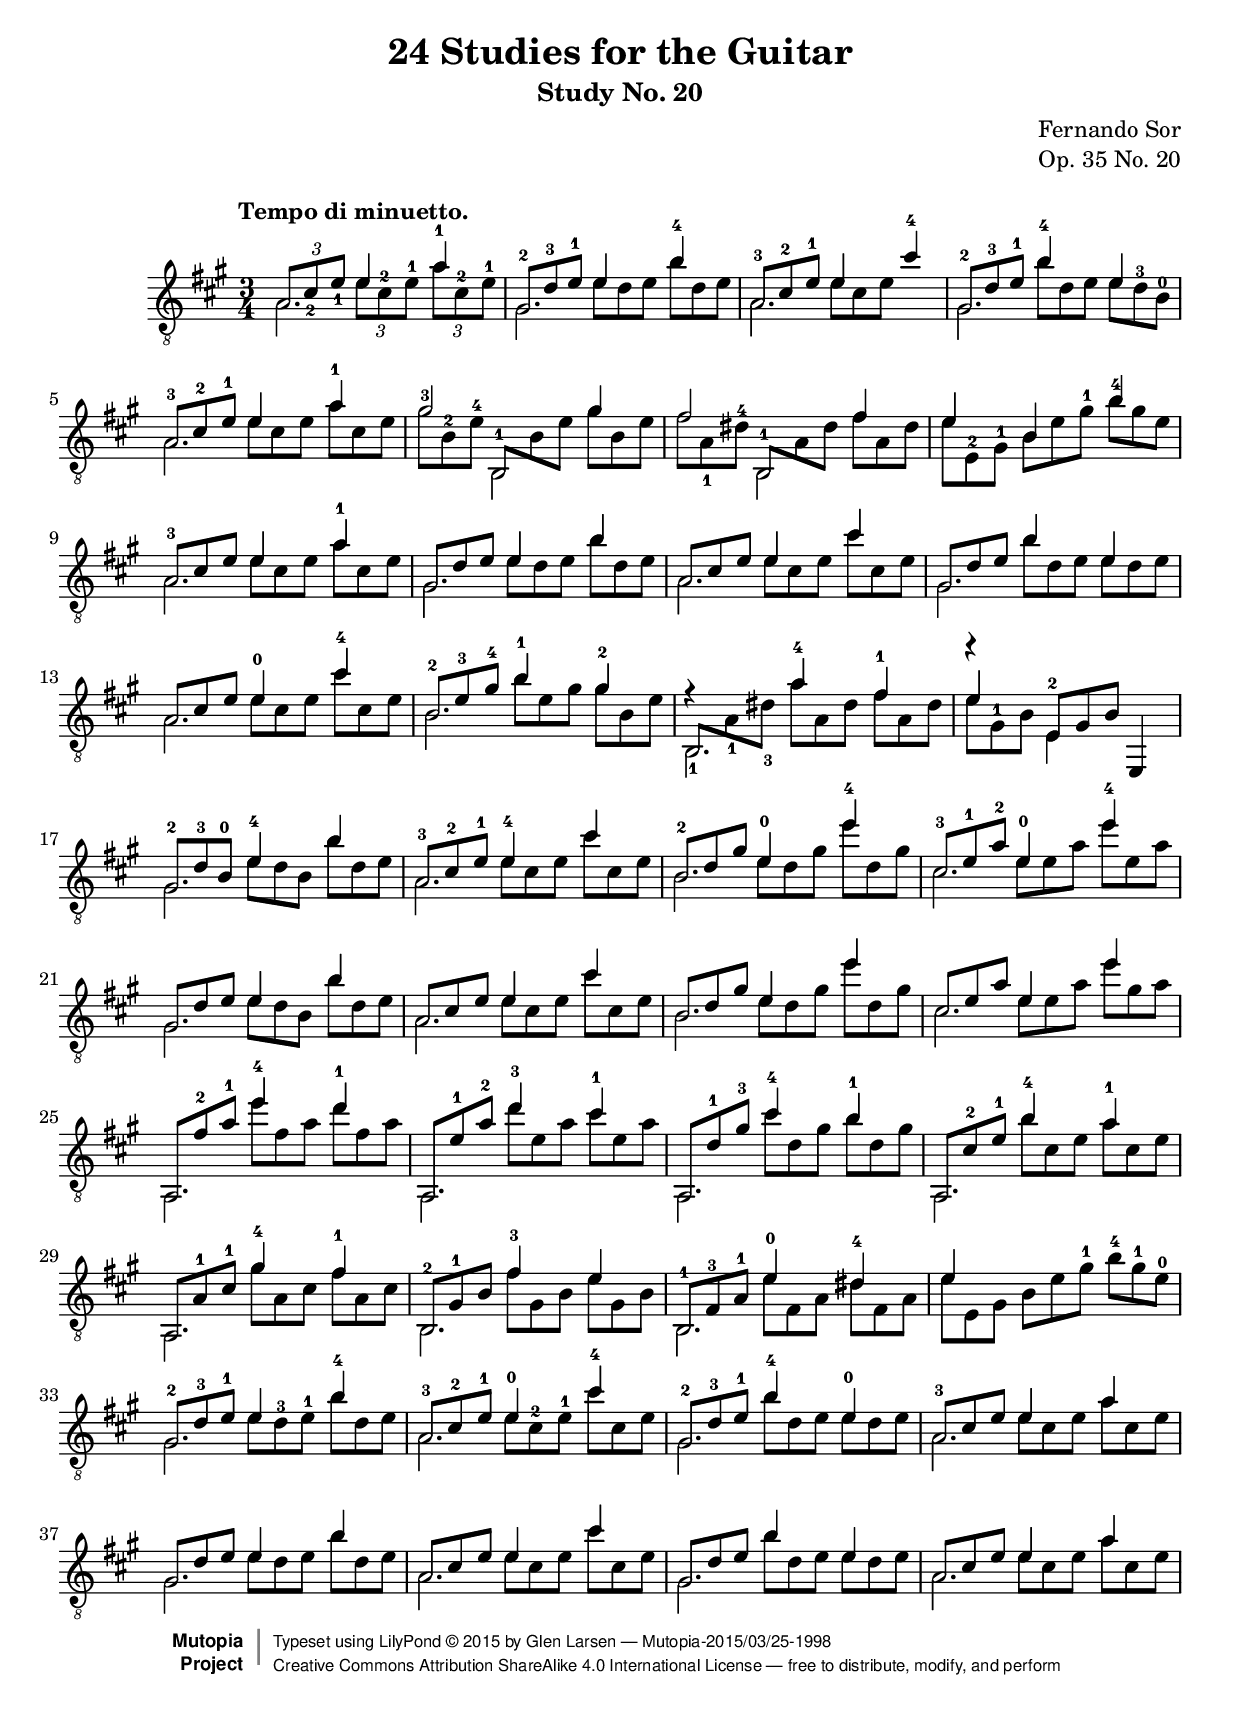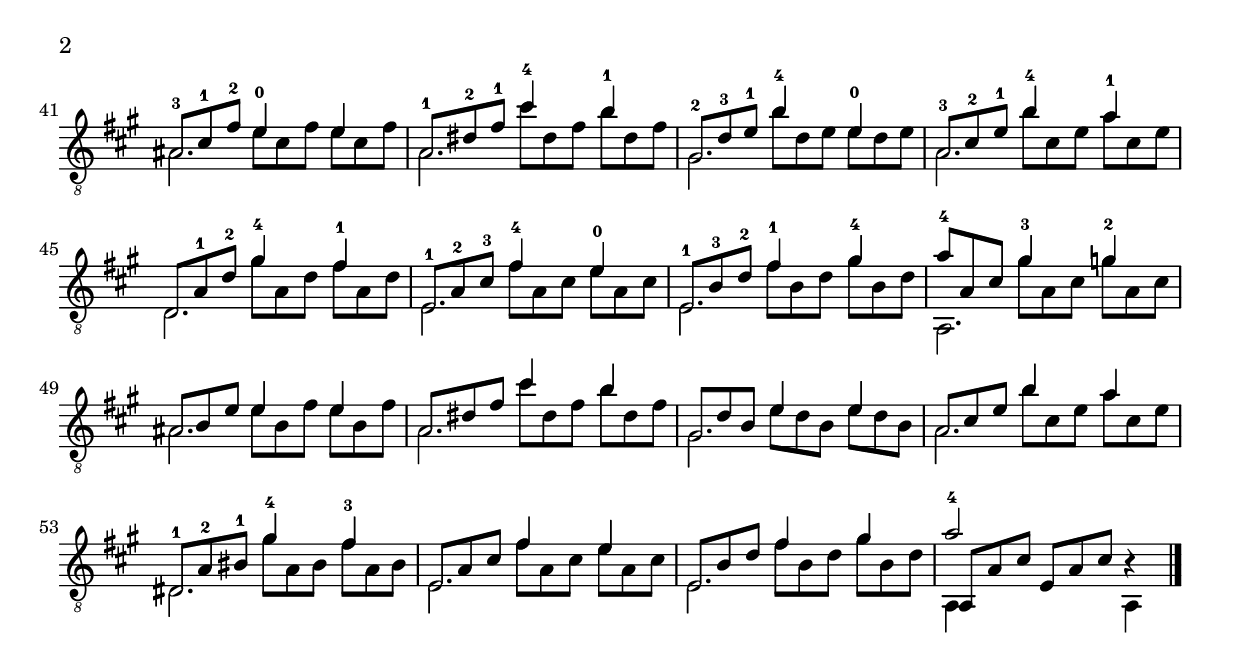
\version "2.19.17"
\header {
  title = "24 Studies for the Guitar"
  subtitle = "Study No. 20"
  composer = "Fernando Sor"
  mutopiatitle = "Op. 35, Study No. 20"
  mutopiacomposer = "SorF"
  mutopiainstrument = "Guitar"
  opus = "Op. 35 No. 20"
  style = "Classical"
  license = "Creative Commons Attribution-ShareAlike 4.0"
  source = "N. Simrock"
  % From Boije 481-2, enscribed "Bonn Chez N. Simrock"
  date = "1828"
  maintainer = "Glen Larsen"
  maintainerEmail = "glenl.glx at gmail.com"

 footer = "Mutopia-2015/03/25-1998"
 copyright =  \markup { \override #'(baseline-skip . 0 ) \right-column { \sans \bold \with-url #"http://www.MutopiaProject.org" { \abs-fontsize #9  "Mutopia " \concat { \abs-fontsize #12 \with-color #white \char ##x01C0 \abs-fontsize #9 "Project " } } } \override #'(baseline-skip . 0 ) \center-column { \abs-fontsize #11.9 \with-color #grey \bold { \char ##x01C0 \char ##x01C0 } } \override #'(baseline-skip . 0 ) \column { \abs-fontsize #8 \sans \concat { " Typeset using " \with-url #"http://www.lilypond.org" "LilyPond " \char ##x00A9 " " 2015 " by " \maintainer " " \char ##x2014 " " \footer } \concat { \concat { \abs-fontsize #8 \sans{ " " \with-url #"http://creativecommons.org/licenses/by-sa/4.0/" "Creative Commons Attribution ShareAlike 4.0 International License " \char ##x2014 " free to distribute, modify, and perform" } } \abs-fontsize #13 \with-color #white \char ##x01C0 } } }
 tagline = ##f
}

\paper {
  % add space between composer/opus markup and first staff
  markup-system-spacing #'padding = #3
  % add a little space between composer and opus
  markup-markup-spacing #'padding = #1.2
  top-margin = #8
  bottom-margin = #10
}

\layout {
  \context {
    \Voice
    \override StringNumber #'stencil = ##f
  }
  \context {
    \Staff
    \override Fingering #'staff-padding = #'()
    \override Fingering #'add-stem-support = ##t
    \mergeDifferentlyDottedOn
    \mergeDifferentlyHeadedOn
  }
  \context {
    \Dynamics
    \override DynamicTextSpanner #'style = #'none
  }
}

mbreak = { \break }

global = {
  \time 3/4
  \key a \major
}

upperVoice = \relative c' {
  \voiceOne
  \set fingeringOrientations = #'(up)
  \tempo "Tempo di minuetto."
  \tupletSpan 4

  \set minimumFret = #4
  \tuplet 3/2 { <a\4>8 <cis_2\3> <e_1\2> } e4 <a-1> |
  \override TupletBracket.bracket-visibility = ##f
  \omit TupletNumber
  \tuplet 3/2 { <gis,-2\4>8 <d'-3\3> <e-1\2> } e4 <b'-4> |
  \tuplet 3/2 { <a,-3\4>8 <cis-2> <e-1> } e4 <cis'-4> |
  \tuplet 3/2 { <gis,-2>8 <d'-3> <e-1> } <b'-4>4 e, |
  \mbreak

  \tuplet 3/2 { <a,-3>8 <cis-2> <e-1> } e4 <a-1> |
  gis2 gis4 |
  fis2 fis4 |
  e4 b b' |
  \mbreak

  \tuplet 3/2 { <a,-3>8 cis e } e4 <a-1> |
  \tuplet 3/2 { gis,8 d' e } e4 b' |
  \tuplet 3/2 { a,8 cis e } e4 cis' |
  \tuplet 3/2 { gis,8 d' e } b'4 e, |
  \mbreak

  \tuplet 3/2 { a,8 cis e } <e-0>4 <cis'-4> |
  \tuplet 3/2 { <b,-2>8 <e-3> <gis-4> } <b-1>4 <gis-2> |
  r4 <a-4> <fis-1> |
  e4 \tuplet 3/2 { <e,-2>8 gis b } <e,,\6>4 |
  \mbreak

  \tuplet 3/2 { <gis'-2>8 <d'-3> <b-0> } <e-4>4 b' |
  \tuplet 3/2 { <a,-3>8 <cis-2> <e-1> } <e-4>4 cis' |
  \tuplet 3/2 { <b,-2>8 d gis } <e-0>4 <e'-4> |
  \tuplet 3/2 { <cis,-3>8 <e-1> <a-2> } <e-0>4 <e'-4> |
  \mbreak

  \tuplet 3/2 { gis,,8 d' e } e4 b' |
  \tuplet 3/2 { a,8 cis e } e4 cis' |
  \tuplet 3/2 { b,8 d gis } e4 e' |
  \tuplet 3/2 { cis,8 e a } e4 e' |
  \mbreak

  \tuplet 3/2 { a,,,8 <fis''-2> <a-1> } <e'-4>4 <d-1> |
  \tuplet 3/2 { a,,8 <e''-1> <a-2> } <d-3>4 <cis-1> |
  \tuplet 3/2 { a,,8 <d'-1> <gis-3> } <cis-4>4 <b-1> |
  \tuplet 3/2 { a,,8 <cis'-2> <e-1> } <b'-4>4 <a-1> |
  \mbreak

  \tuplet 3/2 { a,,8 <a'-1> <cis-1> } <gis'-4>4 <fis-1> |
  \tuplet 3/2 { <b,,-2>8 <gis'-1> b } <fis'-3>4 e |
  \tuplet 3/2 { <b,-1>8 <fis'-3> <a-1> } <e'-0>4 <dis-4> |
  e4 s2 |
  \mbreak

  \tuplet 3/2 { <gis,-2>8 <d'-3> <e-1> } e4 <b'-4> |
  \tuplet 3/2 { <a,-3>8 <cis-2> <e-1> } <e-0>4 <cis'-4> |
  \tuplet 3/2 { <gis,-2>8 <d'-3> <e-1> } <b'-4>4 <e,-0> |
  \tuplet 3/2 { <a,-3>8 cis e } e4 a |
  \mbreak

  \tuplet 3/2 { gis,8 d' e } e4 b' |
  \tuplet 3/2 { a,8 cis e } e4 cis' |
  \tuplet 3/2 { gis,8 d' e } b'4 e, |
  \tuplet 3/2 { a,8 cis e } e4 a |
  \mbreak

  \tuplet 3/2 { <ais,-3>8 <cis-1> <fis-2> } <e-0>4 e |
  \tuplet 3/2 { <a,-1>8 <dis-2> <fis-1> } <cis'-4>4 <b-1> |
  \tuplet 3/2 { <gis,-2>8 <d'-3> <e-1> } <b'-4>4 <e,-0> |
  \tuplet 3/2 { <a,-3>8 <cis-2> <e-1> } <b'-4>4 <a-1> |
  \mbreak

  \tuplet 3/2 { d,,8 <a'-1> <d-2> } <gis-4>4 <fis-1>  |
  \tuplet 3/2 { <e,-1>8 <a-2> <cis-3> } <fis-4>4 <e-0> |
  \tuplet 3/2 { <e,-1>8 <b'-3> <d-2> } <fis-1>4 <gis-4> |
  \tuplet 3/2 { <a-4>8 a, cis } <gis'-3>4 <g-2> |
  \mbreak

  \tuplet 3/2 { ais,8 b e } e4 e |
  \tuplet 3/2 { a,8 dis fis } cis'4 b |
  \tuplet 3/2 { gis,8 d' b } e4 e |
  \tuplet 3/2 { a,8 cis e } b'4 a |
  \mbreak

  \tuplet 3/2 { <dis,,-1>8 <a'-2> <bis-1> } <gis'-4>4 <fis-3> |
  \tuplet 3/2 { e,8 a cis } fis4 e |
  \tuplet 3/2 { e,8 b' d } fis4 gis |
  <a-4>2 s4 |
  
  \bar "|."
}

lowerVoice = \relative c' {
  \set fingeringOrientations = #'(up)
  \voiceTwo
  \tupletSpan 4
  s4 \tuplet 3/2 { <e\2>8 <cis-2\3> <e-1\2> a <cis,-2\3> <e-1\2> } |
  \override TupletBracket.bracket-visibility = ##f
  \omit TupletNumber
  s4 \tuplet 3/2 { e8 d e b' d, e } |
  s4 \tuplet 3/2 { e8 cis e } s4 |
  s4 \tuplet 3/2 { b'8 d, e e <d-3> <b-0> } |

  s4 \tuplet 3/2 { e8 cis e a cis, e } |
  \tuplet 3/2 { <gis-3>8 <b,-2> <e-4> \once\override Beam #'positions = #'(-1 . -3) \once\stemUp <b,-1> b' e gis b, e }  |
  \tuplet 3/2 { fis8 <a,_1> <dis-4> \once\override Beam #'positions = #'(-1 . -3) \once\stemUp <b,-1> a' dis fis a, dis } |
  \tuplet 3/2 { e8 <e,-2> <gis-1> b e <gis-1> <b-4> gis e } |

  s4 \tuplet 3/2 { e8 cis e a cis, e } |
  s4 \tuplet 3/2 { e8 d e b' d, e } |
  s4 \tuplet 3/2 { e8 cis e cis' cis, e } |
  s4 \tuplet 3/2 { b'8 d, e e d e } |

  s4 \tuplet 3/2 { e8 cis e cis' cis, e } |
  s4 \tuplet 3/2 { b'8 e, gis gis b, e } |
  \tuplet 3/2 { \once\override Beam #'positions = #'(-1 . -3) \once\stemUp <b,_1>8 <a'_1> <dis_3> a' a, dis fis a, dis } |
  \tuplet 3/2 { e8 <gis,-1> b } s2 |

  s4 \tuplet 3/2 { e8 d b b' d, e } |
  s4 \tuplet 3/2 { e8 cis e cis' cis, e } |
  s4 \tuplet 3/2 { e8 d gis e' d, gis } |
  s4 \tuplet 3/2 { e8 e a e' e, a } |

  s4 \tuplet 3/2 { e8 d b b' d, e } |
  s4 \tuplet 3/2 { e8 cis e cis' cis, e } |
  s4 \tuplet 3/2 { e8 d gis e' d, gis } |
  s4 \tuplet 3/2 { e8 e a e' gis, a } |

  s4 \tuplet 3/2 { e'8 fis, a d fis, a } |
  s4 \tuplet 3/2 { d8 e, a cis e, a } |
  s4 \tuplet 3/2 { cis8 d, gis b d, gis } |
  s4 \tuplet 3/2 { b8 cis, e a cis, e } |

  s4 \tuplet 3/2 { gis8 a, cis fis a, cis } |
  s4 \tuplet 3/2 { fis8 gis, b e gis, b } |
  s4 \tuplet 3/2 { e8 fis, a dis fis, a } |
  \tuplet 3/2 { e'8 e, gis b e <gis-1> <b-4> <gis-1> <e-0> } |

  s4 \tuplet 3/2 { e8 <d-3> <e-1> b' d, e } |
  s4 \tuplet 3/2 { e8 <cis-2> <e-1> cis' cis, e } |
  s4 \tuplet 3/2 { b'8 d, e e d e } |
  s4 \tuplet 3/2 { e8 cis e a cis, e } |

  s4 \tuplet 3/2 { e8 d e b' d, e } |
  s4 \tuplet 3/2 { e8 cis e cis' cis, e } |
  s4 \tuplet 3/2 { b'8 d, e e d e } |
  s4 \tuplet 3/2 { e8 cis e a cis, e } |

  s4 \tuplet 3/2 { e8 cis fis e cis fis } |
  s4 \tuplet 3/2 { cis'8 dis, fis b dis, fis } |
  s4 \tuplet 3/2 { b8 d, e e d e } |
  s4 \tuplet 3/2 { b'8 cis, e a cis, e } |

  s4 \tuplet 3/2 { gis8 a, d fis a, d } |
  s4 \tuplet 3/2 { fis8 a, cis e a, cis } |
  s4 \tuplet 3/2 { fis8 b, d gis b, d } |
  s4 \tuplet 3/2 { gis8 a, cis g' a, cis } |

  s4 \tuplet 3/2 { e8 b fis' e b fis' } |
  s4 \tuplet 3/2 { cis'8 dis, fis b dis, fis } |
  s4 \tuplet 3/2 { e8 d b e d b } |
  s4 \tuplet 3/2 { b'8 cis, e a cis, e } |

  s4 \tuplet 3/2 { gis8 a, bis fis' a, bis } |
  s4 \tuplet 3/2 { fis'8 a, cis e a, cis } |
  s4 \tuplet 3/2 { fis8 b, d gis b, d } |
  \tuplet 3/2 { \stemUp a,8 a' cis e, a cis } b4\rest |
}

middleVoice = \relative c' {
  \voiceThree
  \stemDown
  \repeat unfold 2 { <a\4>2. | <gis\4>2. | }

  a2. |
  s4 b,2 |
  s4 b2 |
  s2. |

  a'2. |
  gis2. |
  a2. |
  gis2. |

  a2. |
  b2. |
  b,2. |
  r4 e s |

  gis2. |
  a2. |
  b2. |
  cis2. |

  gis2. |
  a2. |
  b2. |
  cis2. |

  \repeat unfold 4 { a,2. } |

  a2. |
  b2. |
  b2. |
  s2. |

  \repeat unfold 2 { gis'2. | a2. | }

  \repeat unfold 2 { gis2. | a2. | }

  ais2. |
  a2. |
  gis2. |
  a2. |

  d,2. |
  e2. |
  e2. |
  a,2. |

  ais'2. |
  a2. |
  gis2. |
  a2. |

  dis,2. |
  e2. |
  e2. |
  a,4 s a |
}


\score {
  <<
    \new Staff = "Guitar"
    <<
      \set Staff.midiInstrument = #"acoustic guitar (nylon)"
      \global
      \clef "treble_8"
      \context Voice = "upperVoice" \upperVoice
      \context Voice = "lowerVoice" \lowerVoice
      \context Voice = "middleVoice" \middleVoice
    >>
%{
    % tabs are not completely developed
    \new TabStaff = "Guitar tabs" \with {
      restrainOpenStrings = ##t
    } <<
      \clef "moderntab"
      \global
      \context TabVoice = "upperVoice" \upperVoice
      \context TabVoice = "lowerVoice" \lowerVoice
      \context TabVoice = "middleVoice" \middleVoice
    >>
%}
  >>
  \layout {}
  \midi {
    \tempo 4 = 110
  }
}
